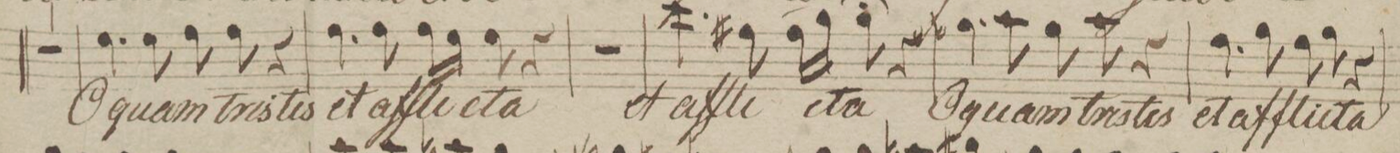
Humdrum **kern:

**kern	**text	**dynam
*I"Alt.	*	*
*clefC3	*	*
*k[b-]	*	*
*met(c)	*	*
*M4/4	*	*
1r	.	.
=44	=44	=44
4.f\	O	f
8f\	quam	.
8g\	tris-	.
8g\	-tis	.
4r	.	.
=45	=45	=45
4.g\	et	.
8g\	aff-	.
16g\LL	-li-	.
16f\JJ	.	.
8f\	-cta	.
4r	.	.
=46	=46	=46
1r	.	.
=47	=47	=47
4.dd\	et	.
8g#X\	aff-	.
(16g#\LL	-li-	.
16a\JJ)	.	.
8a;\	-cta	.
4r	.	.
=48	=48	=48
4.a\	O	f
8b-\	quam	.
8a\	tris-	.
8b-\	-tis	.
4r	.	.
=49	=49	=49
4.g\	et	.
8a\	af-	.
8g\	-fli-	.
8a\	-cta	.
4r	.	.
=50	=50	=50
*-	*-	*-
